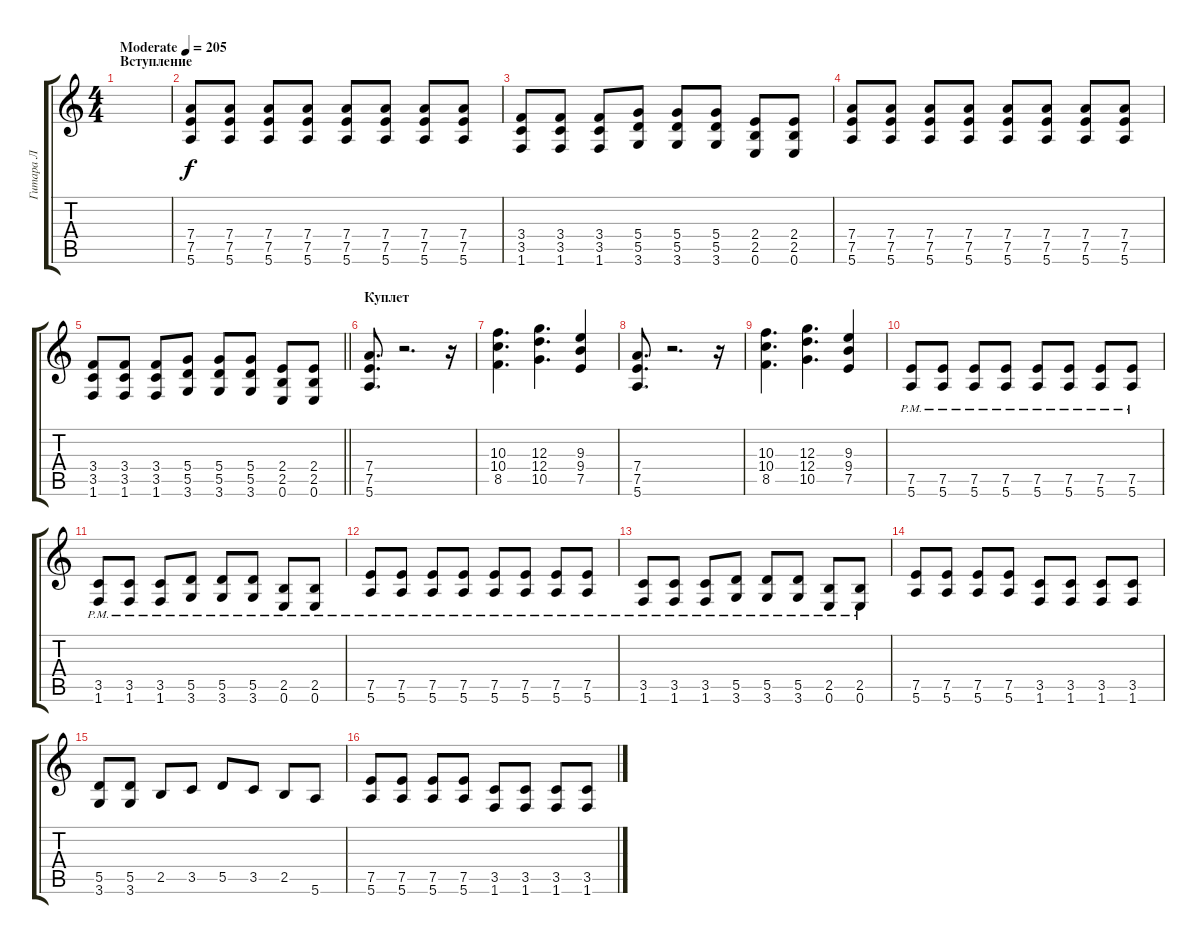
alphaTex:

\track ("Гитара Л" "Гитара Л") {instrument distortionguitar}
\staff {score tabs}
\tuning (E4 B3 G3 D3 A2 E2) {hide}
\ts (4 4)
\section ("" "Вступление")
\tempo (205 "Moderate")
\clef g2
\ks c
|
(7.4 7.5 5.6).8 (7.4 7.5 5.6).8 (7.4 7.5 5.6).8 (7.4 7.5 5.6).8 (7.4 7.5 5.6).8 (7.4 7.5 5.6).8 (7.4 7.5 5.6).8 (7.4 7.5 5.6).8 |
(3.4 3.5 1.6).8 (3.4 3.5 1.6).8 (3.4 3.5 1.6).8 (5.4 5.5 3.6).8 (5.4 5.5 3.6).8 (5.4 5.5 3.6).8 (2.4 2.5 0.6).8 (2.4 2.5 0.6).8 |
(7.4 7.5 5.6).8 (7.4 7.5 5.6).8 (7.4 7.5 5.6).8 (7.4 7.5 5.6).8 (7.4 7.5 5.6).8 (7.4 7.5 5.6).8 (7.4 7.5 5.6).8 (7.4 7.5 5.6).8 |
\barLineRight lightlight
(3.4 3.5 1.6).8 (3.4 3.5 1.6).8 (3.4 3.5 1.6).8 (5.4 5.5 3.6).8 (5.4 5.5 3.6).8 (5.4 5.5 3.6).8 (2.4 2.5 0.6).8 (2.4 2.5 0.6).8 |
\section ("" "Куплет")
(7.4 7.5 5.6).8{d} r.2{d} r.16 |
(10.3 10.4 8.5).4{d} (12.3 12.4 10.5).4{d} (9.3 9.4 7.5).4 |
(7.4 7.5 5.6).8{d} r.2{d} r.16 |
(10.3 10.4 8.5).4{d} (12.3 12.4 10.5).4{d} (9.3 9.4 7.5).4 |
(7.5{pm} 5.6{pm}).8 (7.5{pm} 5.6{pm}).8 (7.5{pm} 5.6{pm}).8 (7.5{pm} 5.6{pm}).8 (7.5{pm} 5.6{pm}).8 (7.5{pm} 5.6{pm}).8 (7.5{pm} 5.6{pm}).8 (7.5{pm} 5.6{pm}).8 |
(3.5{pm} 1.6{pm}).8 (3.5{pm} 1.6{pm}).8 (3.5{pm} 1.6{pm}).8 (5.5{pm} 3.6{pm}).8 (5.5{pm} 3.6{pm}).8 (5.5{pm} 3.6{pm}).8 (2.5{pm} 0.6{pm}).8 (2.5{pm} 0.6{pm}).8 |
(7.5{pm} 5.6{pm}).8 (7.5{pm} 5.6{pm}).8 (7.5{pm} 5.6{pm}).8 (7.5{pm} 5.6{pm}).8 (7.5{pm} 5.6{pm}).8 (7.5{pm} 5.6{pm}).8 (7.5{pm} 5.6{pm}).8 (7.5{pm} 5.6{pm}).8 |
(3.5{pm} 1.6{pm}).8 (3.5{pm} 1.6{pm}).8 (3.5{pm} 1.6{pm}).8 (5.5{pm} 3.6{pm}).8 (5.5{pm} 3.6{pm}).8 (5.5{pm} 3.6{pm}).8 (2.5{pm} 0.6{pm}).8 (2.5{pm} 0.6{pm}).8 |
(7.5 5.6).8 (7.5 5.6).8 (7.5 5.6).8 (7.5 5.6).8 (3.5 1.6).8 (3.5 1.6).8 (3.5 1.6).8 (3.5 1.6).8 |
(5.5 3.6).8 (5.5 3.6).8 2.5.8 3.5.8 5.5.8 3.5.8 2.5.8 5.6.8 |
(7.5 5.6).8 (7.5 5.6).8 (7.5 5.6).8 (7.5 5.6).8 (3.5 1.6).8 (3.5 1.6).8 (3.5 1.6).8 (3.5 1.6).8
